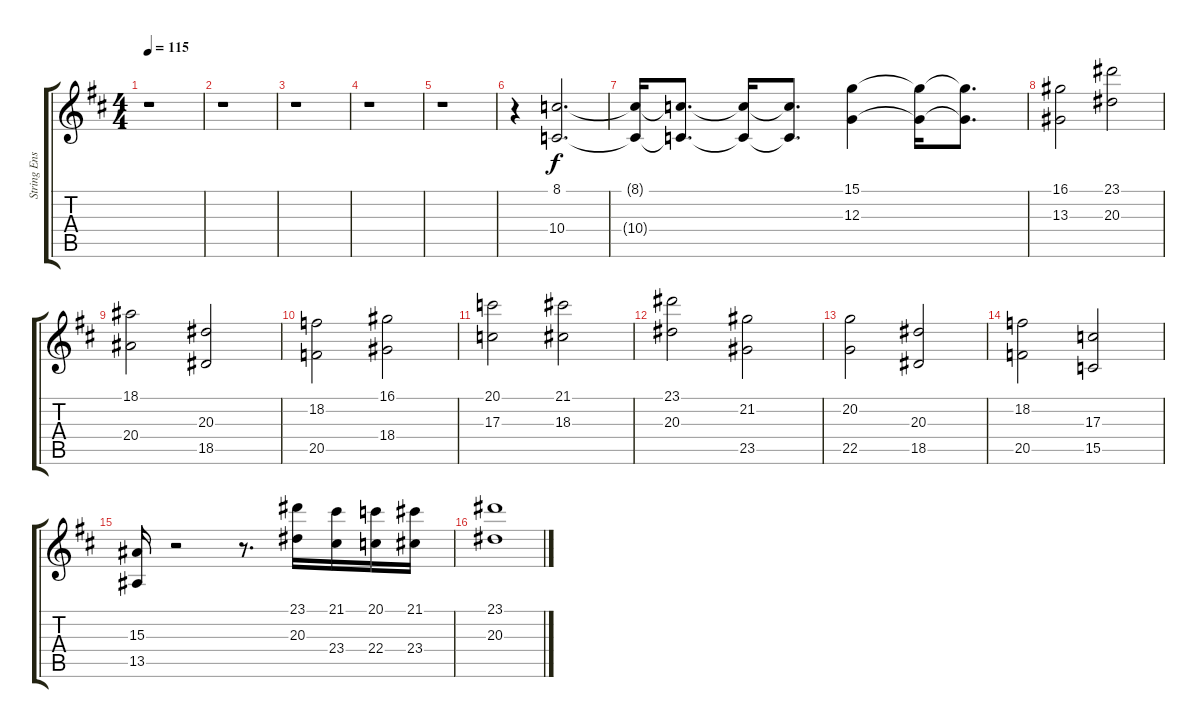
\track ("String Ensemble 2" "String Ens") {instrument stringensemble1}
\staff {score tabs}
\tuning (E4 B3 G3 D3 A2 E2) {hide}
\ts (4 4)
\tempo 115
\clef g2
\ks bminor
r.1{dy f} |
r.1 |
r.1 |
r.1 |
r.1 |
r.4 (8.1 10.4).2{d} |
(8.1{t} 10.4{t}).16 (8.1{t} 10.4{t}).8{d} (8.1{t} 10.4{t}).16 (8.1{t} 10.4{t}).8{d} (15.1 12.3).4 (15.1{t} 12.3{t}).16 (15.1{t} 12.3{t}).8{d} |
(16.1 13.3).2 (23.1 20.3).2 |
(18.1 20.4).2 (20.3 18.5).2 |
(18.2 20.5).2 (16.1 18.4).2 |
(20.1 17.3).2 (21.1 18.3).2 |
(23.1 20.3).2 (21.2 23.5).2 |
(20.2 22.5).2 (20.3 18.5).2 |
(18.2 20.5).2 (17.3 15.5).2 |
(15.3 13.5).16 r.2 r.8{d} (23.1 20.3).16 (21.1 23.4).16 (20.1 22.4).16 (21.1 23.4).16 |
(23.1 20.3).1
